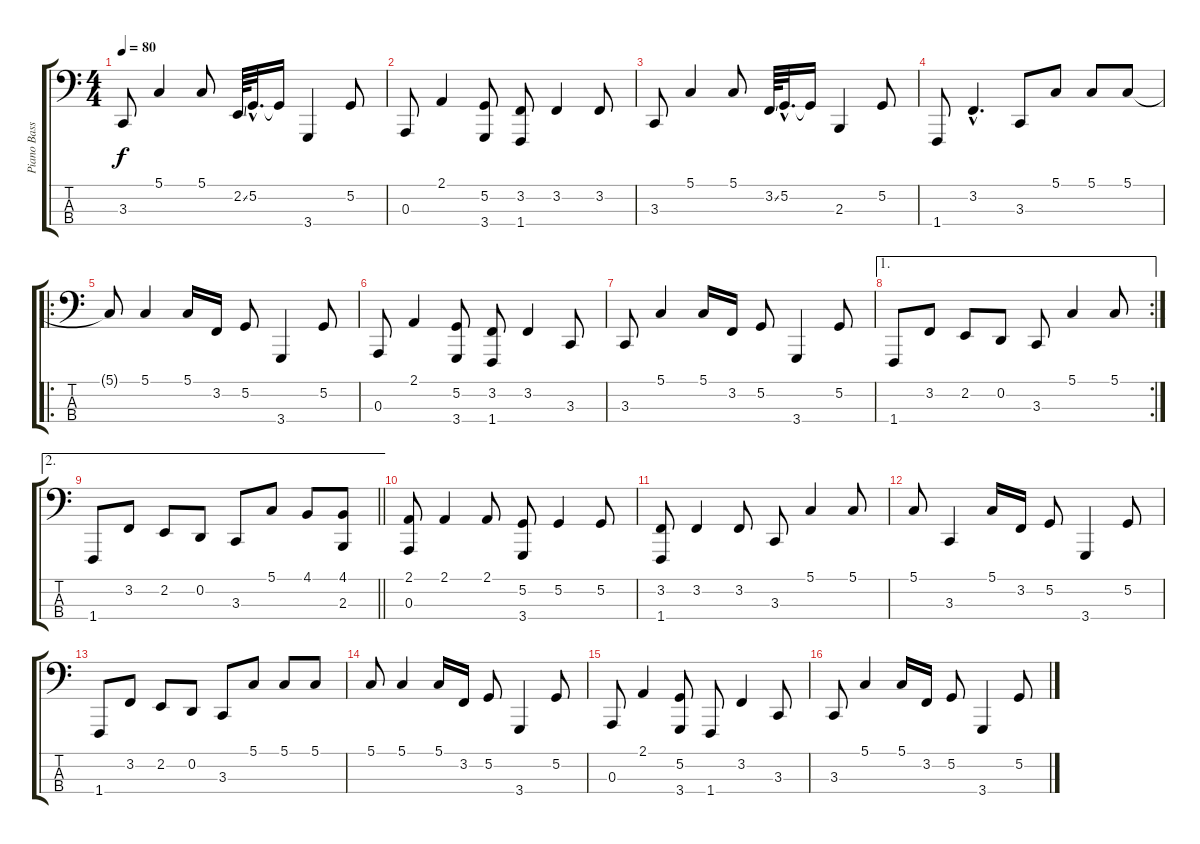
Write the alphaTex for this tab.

\track ("Piano Bass" "Piano Bass") {instrument acousticgrandpiano}
\staff {score tabs}
\tuning (G2 D2 A1 E1) {hide}
\ts (4 4)
\tempo 80
\clef f4
\ks c
3.3.8{dy f instrument acousticgrandpiano} 5.1.4 5.1.8 2.2{ss}.64 5.2{hac}.32{d} 5.2{t}.16 3.4.4 5.2.8 |
0.3.8 2.1.4 (5.2 3.4).8 (3.2 1.4).8 3.2.4 3.2.8 |
3.3.8 5.1.4 5.1.8 3.2{ss}.64 5.2{hac}.32{d} 5.2{t}.16 2.3.4 5.2.8 |
1.4.8 3.2{hac}.4{d} 3.3.8 5.1.8 5.1.8 5.1.8 |
\ro
5.1{t}.8 5.1.4 5.1.16 3.2.16 5.2.8 3.4.4 5.2.8 |
0.3.8 2.1.4 (5.2 3.4).8 (3.2 1.4).8 3.2.4 3.3.8 |
3.3.8 5.1.4 5.1.16 3.2.16 5.2.8 3.4.4 5.2.8 |
\ae 1
\rc 2
1.4.8 3.2.8 2.2.8 0.2.8 3.3.8 5.1.4 5.1.8 |
\ae 2
\barLineRight lightlight
1.4.8 3.2.8 2.2.8 0.2.8 3.3.8 5.1.8 4.1.8 (4.1 2.3).8 |
(2.1 0.3).8 2.1.4 2.1.8 (5.2 3.4).8 5.2.4 5.2.8 |
(3.2 1.4).8 3.2.4 3.2.8 3.3.8 5.1.4 5.1.8 |
5.1.8 3.3.4 5.1.16 3.2.16 5.2.8 3.4.4 5.2.8 |
1.4.8 3.2.8 2.2.8 0.2.8 3.3.8 5.1.8 5.1.8 5.1.8 |
5.1.8 5.1.4 5.1.16 3.2.16 5.2.8 3.4.4 5.2.8 |
0.3.8 2.1.4 (5.2 3.4).8 1.4.8 3.2.4 3.3.8 |
3.3.8 5.1.4 5.1.16 3.2.16 5.2.8 3.4.4 5.2.8
